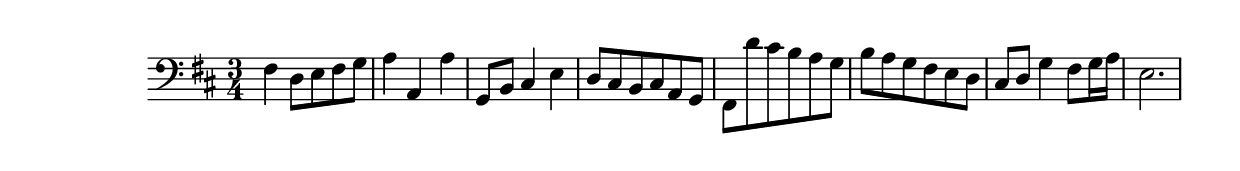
\version "2.14.0"
%{\header {
  title = "menuet II from cello suite # 2"
  composer = "J.S. Bach"
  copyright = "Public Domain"
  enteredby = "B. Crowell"
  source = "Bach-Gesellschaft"
}%}
\score{{\key d \major
    \time 3/4
    %{\tempo 4=170
    %}\clef bass
    \relative fis {
    fis4 d8 e fis g | a4 a, a' | g,8 b cis4 e | d8 cis b cis a g | fis d'' cis b a g | b a g fis e d | cis d g4 fis8 g16 a | e2.
}
}}